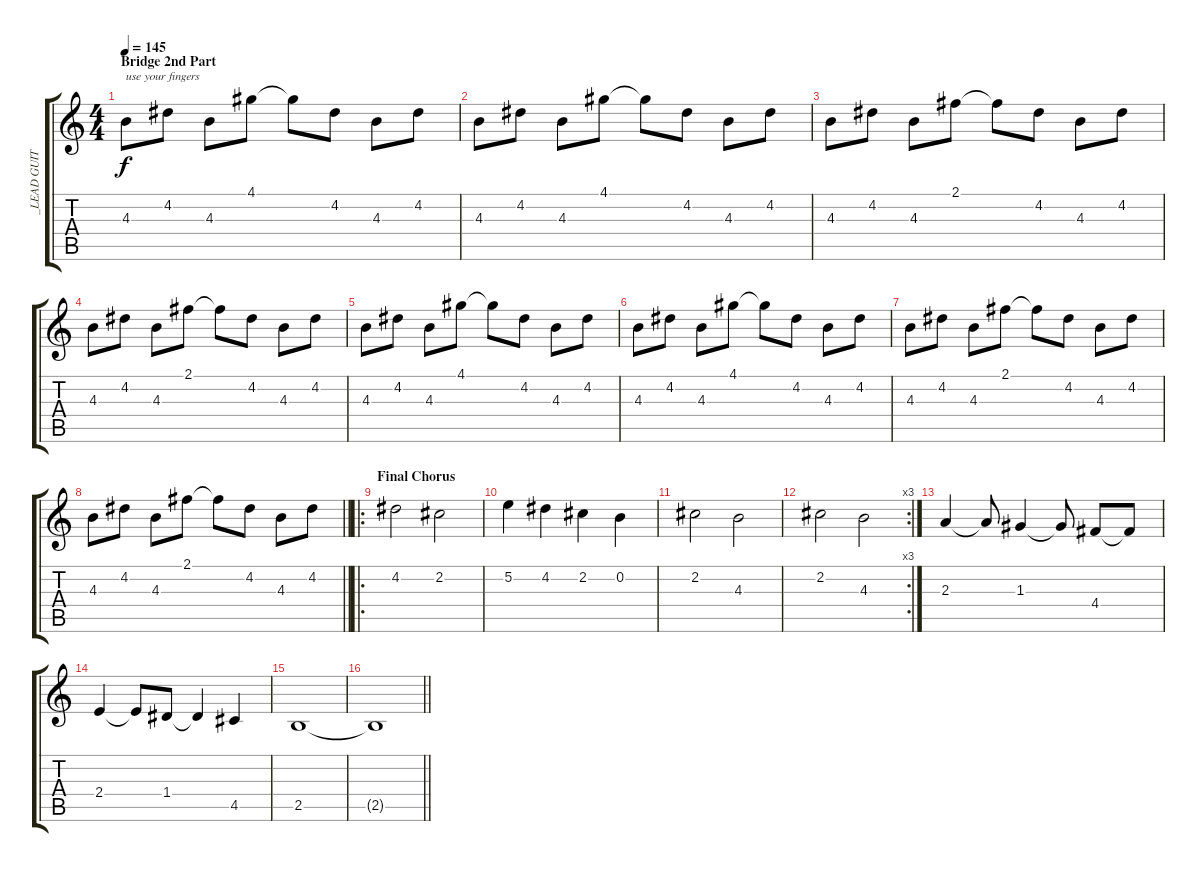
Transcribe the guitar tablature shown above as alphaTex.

\track ("_LEAD GUITAR_" "_LEAD GUIT") {instrument distortionguitar}
\staff {score tabs}
\tuning (E4 B3 G3 D3 A2 E2) {hide}
\ts (4 4)
\section ("" "Bridge 2nd Part")
\tempo 145
\clef g2
\ks c
4.3.8{txt "use your fingers" dy f volume 13 instrument distortionguitar} 4.2.8 4.3.8 4.1.8 4.1{t}.8 4.2.8 4.3.8 4.2.8 |
4.3.8 4.2.8 4.3.8 4.1.8 4.1{t}.8 4.2.8 4.3.8 4.2.8 |
4.3.8 4.2.8 4.3.8 2.1.8 2.1{t}.8 4.2.8 4.3.8 4.2.8 |
4.3.8 4.2.8 4.3.8 2.1.8 2.1{t}.8 4.2.8 4.3.8 4.2.8 |
4.3.8 4.2.8 4.3.8 4.1.8 4.1{t}.8 4.2.8 4.3.8 4.2.8 |
4.3.8 4.2.8 4.3.8 4.1.8 4.1{t}.8 4.2.8 4.3.8 4.2.8 |
4.3.8 4.2.8 4.3.8 2.1.8 2.1{t}.8 4.2.8 4.3.8 4.2.8 |
\barLineRight lightlight
4.3.8 4.2.8 4.3.8 2.1.8 2.1{t}.8 4.2.8 4.3.8 4.2.8 |
\ro
\section ("" "Final Chorus")
4.2.2{instrument lead2sawtooth} 2.2.2 |
5.2.4 4.2.4 2.2.4 0.2.4 |
2.2.2 4.3.2 |
\rc 3
2.2.2 4.3.2 |
2.3.4 2.3{t}.8 1.3.4 1.3{t}.8 4.4.8 4.4{t}.8 |
2.4.4 2.4{t}.8 1.4.8 1.4{t}.4 4.5.4 |
2.5.1 |
\barLineRight lightlight
2.5{t}.1
